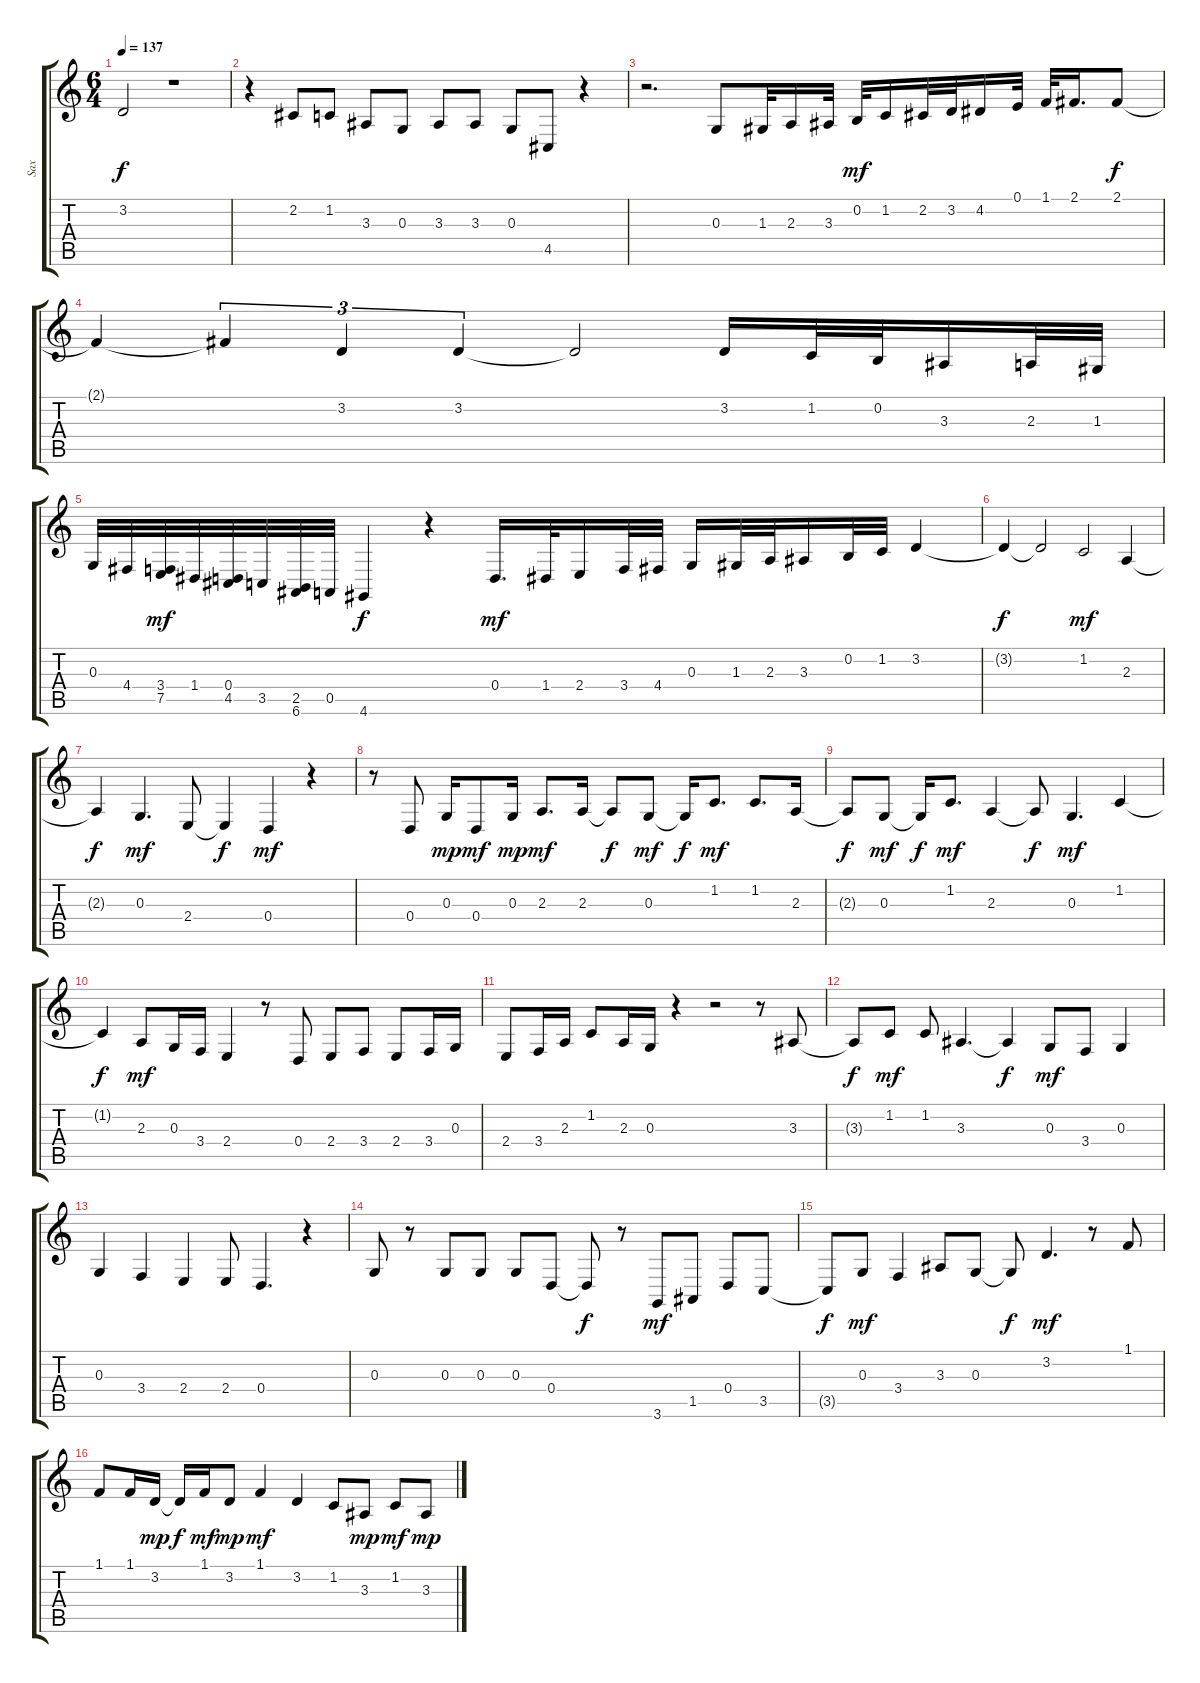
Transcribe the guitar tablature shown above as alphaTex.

\track ("Sax" "Sax") {instrument tenorsax}
\staff {score tabs}
\tuning (E4 B3 G3 D3 A2 E2) {hide}
\ts (6 4)
\tempo 137
\clef g2
\ks c
3.2{t}.2{dy f} r.1 |
r.4 2.2.8 1.2.8 3.3.8 0.3.8 3.3.8 3.3.8 0.3.8 4.5.8 r.4 |
r.2{d} 0.3.8 1.3.32 2.3.16 3.3.32 0.2.32{dy mf} 1.2.16 2.2.32 3.2.32 4.2.16 0.1.32 1.1.32 2.1.16{d} 2.1.8{dy f} |
2.1{t}.4 2.1{t}.4{tu (3 2)} 3.2.4{tu (3 2)} 3.2.4{tu (3 2)} 3.2{t}.2 3.2.16 1.2.32 0.2.32 3.3.16 2.3.32 1.3.32 |
0.3.32 4.4.32 (3.4 7.5).32{dy mf} 1.4.32 (0.4 4.5).32 3.5.32 (2.5 6.6).32 0.5.32 4.6.4{dy f} r.4 0.4.16{d dy mf} 1.4.32 2.4.16 3.4.32 4.4.32 0.3.16 1.3.32 2.3.32 3.3.16 0.2.32 1.2.32 3.2.4 |
3.2{t}.4{dy f} 3.2{t}.2 1.2.2{dy mf} 2.3.4 |
2.3{t}.4{dy f} 0.3.4{d dy mf} 2.4.8 2.4{t}.4{dy f} 0.4.4{dy mf} r.4 |
r.8 0.4.8 0.3.16{dy mp} 0.4.8{dy mf} 0.3.16{dy mp} 2.3.8{d dy mf} 2.3.16 2.3{t}.8{dy f} 0.3.8{dy mf} 0.3{t}.16{dy f} 1.2.8{d dy mf} 1.2.8{d} 2.3.16 |
2.3{t}.8{dy f} 0.3.8{dy mf} 0.3{t}.16{dy f} 1.2.8{d dy mf} 2.3.4 2.3{t}.8{dy f} 0.3.4{d dy mf} 1.2.4 |
1.2{t}.4{dy f} 2.3.8{dy mf} 0.3.16 3.4.16 2.4.4 r.8 0.4.8 2.4.8 3.4.8 2.4.8 3.4.16 0.3.16 |
2.4.8 3.4.16 2.3.16 1.2.8 2.3.16 0.3.16 r.4 r.2 r.8 3.3.8 |
3.3{t}.8{dy f} 1.2.8{dy mf} 1.2.8 3.3.4{d} 3.3{t}.4{dy f} 0.3.8{dy mf} 3.4.8 0.3.4 |
0.3.4 3.4.4 2.4.4 2.4.8 0.4.4{d} r.4 |
0.3.8 r.8 0.3.8 0.3.8 0.3.8 0.4.8 0.4{t}.8{dy f} r.8 3.6.8{dy mf} 1.5.8 0.4.8 3.5.8 |
3.5{t}.8{dy f} 0.3.8{dy mf} 3.4.4 3.3.8 0.3.8 0.3{t}.8{dy f} 3.2.4{d dy mf} r.8 1.1.8 |
1.1.8 1.1.16 3.2.16{dy mp} 3.2{t}.16{dy f} 1.1.16{dy mf} 3.2.8{dy mp} 1.1.4{dy mf} 3.2.4 1.2.8 3.3.8{dy mp} 1.2.8{dy mf} 3.3.8{dy mp}
